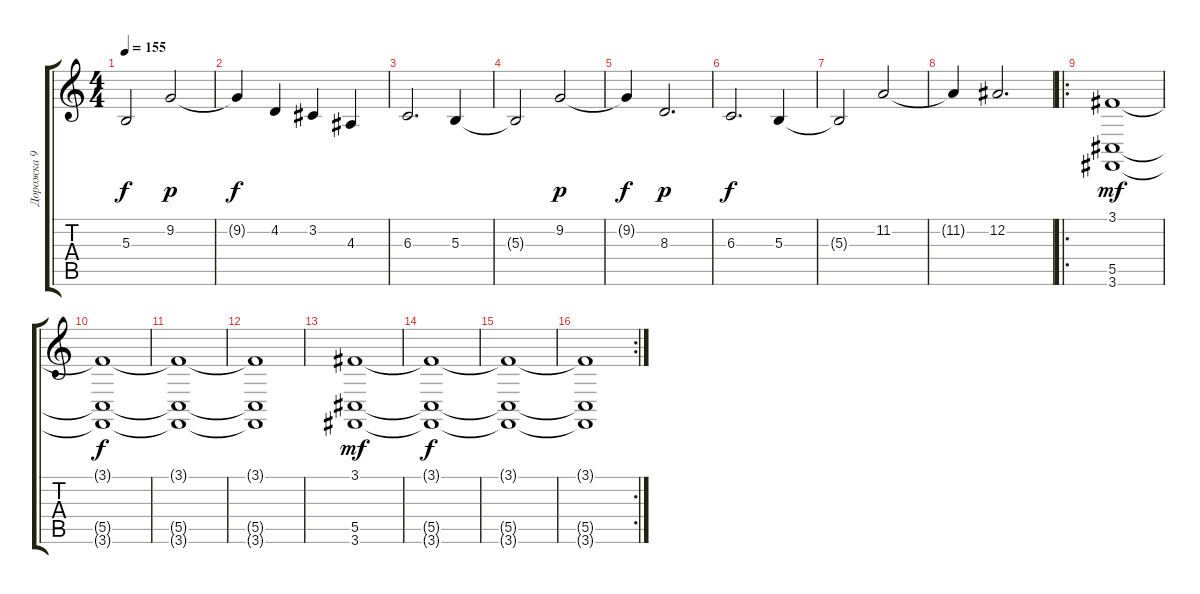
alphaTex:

\track ("Дорожка 9" "Дорожка 9") {instrument pad7halo}
\staff {score tabs}
\tuning (Eb4 Bb3 Gb3 Db3 Ab2 Eb2) {hide}
\ts (4 4)
\tempo 155
\clef g2
\ks c
5.3{t}.2{dy f} 9.2.2{dy p} |
9.2{t}.4{dy f} 4.2.4 3.2.4 4.3.4 |
6.3.2{d} 5.3.4 |
5.3{t}.2 9.2.2{dy p} |
9.2{t}.4{dy f} 8.3.2{d dy p} |
6.3.2{d dy f} 5.3.4 |
5.3{t}.2 11.2.2 |
11.2{t}.4 12.2.2{d} |
\ro
(3.1 5.5 3.6).1{dy mf} |
(3.1{t} 5.5{t} 3.6{t}).1{dy f} |
(3.1{t} 5.5{t} 3.6{t}).1 |
(3.1{t} 5.5{t} 3.6{t}).1 |
(3.1 5.5 3.6).1{dy mf} |
(3.1{t} 5.5{t} 3.6{t}).1{dy f} |
(3.1{t} 5.5{t} 3.6{t}).1 |
\rc 2
(3.1{t} 5.5{t} 3.6{t}).1
